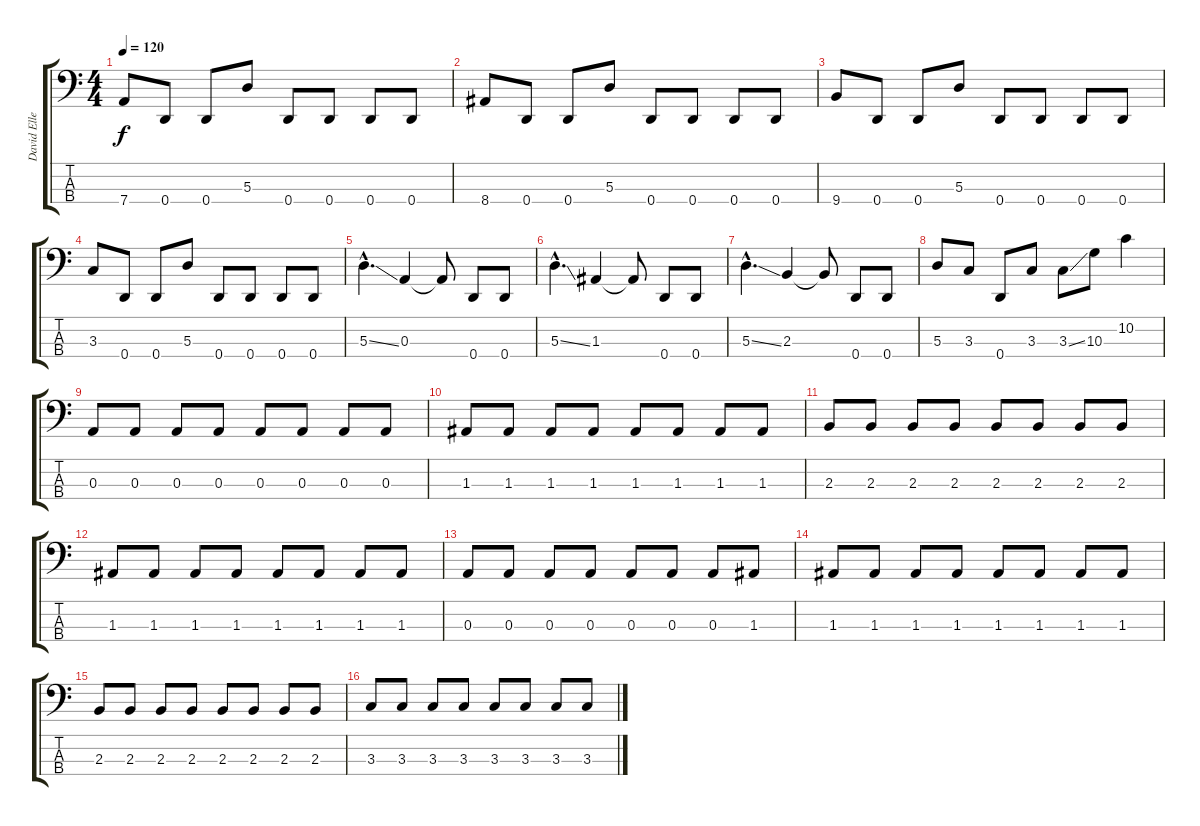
\track ("David Ellefson" "David Elle") {instrument electricbasspick}
\staff {score tabs}
\tuning (G2 D2 A1 D1) {hide}
\ts (4 4)
\tempo 120
\clef f4
\ks c
7.4.8{dy f} 0.4.8 0.4.8 5.3.8 0.4.8 0.4.8 0.4.8 0.4.8 |
8.4.8 0.4.8 0.4.8 5.3.8 0.4.8 0.4.8 0.4.8 0.4.8 |
9.4.8 0.4.8 0.4.8 5.3.8 0.4.8 0.4.8 0.4.8 0.4.8 |
3.3.8 0.4.8 0.4.8 5.3.8 0.4.8 0.4.8 0.4.8 0.4.8 |
5.3{ss hac}.4{d} 0.3.4 0.3{t}.8 0.4.8 0.4.8 |
5.3{ss hac}.4{d} 1.3.4 1.3{t}.8 0.4.8 0.4.8 |
5.3{ss hac}.4{d} 2.3.4 2.3{t}.8 0.4.8 0.4.8 |
5.3.8 3.3.8 0.4.8 3.3.8 3.3{ss}.8 10.3.8 10.2.4 |
0.3.8 0.3.8 0.3.8 0.3.8 0.3.8 0.3.8 0.3.8 0.3.8 |
1.3.8 1.3.8 1.3.8 1.3.8 1.3.8 1.3.8 1.3.8 1.3.8 |
2.3.8 2.3.8 2.3.8 2.3.8 2.3.8 2.3.8 2.3.8 2.3.8 |
1.3.8 1.3.8 1.3.8 1.3.8 1.3.8 1.3.8 1.3.8 1.3.8 |
0.3.8 0.3.8 0.3.8 0.3.8 0.3.8 0.3.8 0.3.8 1.3.8 |
1.3.8 1.3.8 1.3.8 1.3.8 1.3.8 1.3.8 1.3.8 1.3.8 |
2.3.8 2.3.8 2.3.8 2.3.8 2.3.8 2.3.8 2.3.8 2.3.8 |
3.3.8 3.3.8 3.3.8 3.3.8 3.3.8 3.3.8 3.3.8 3.3.8
